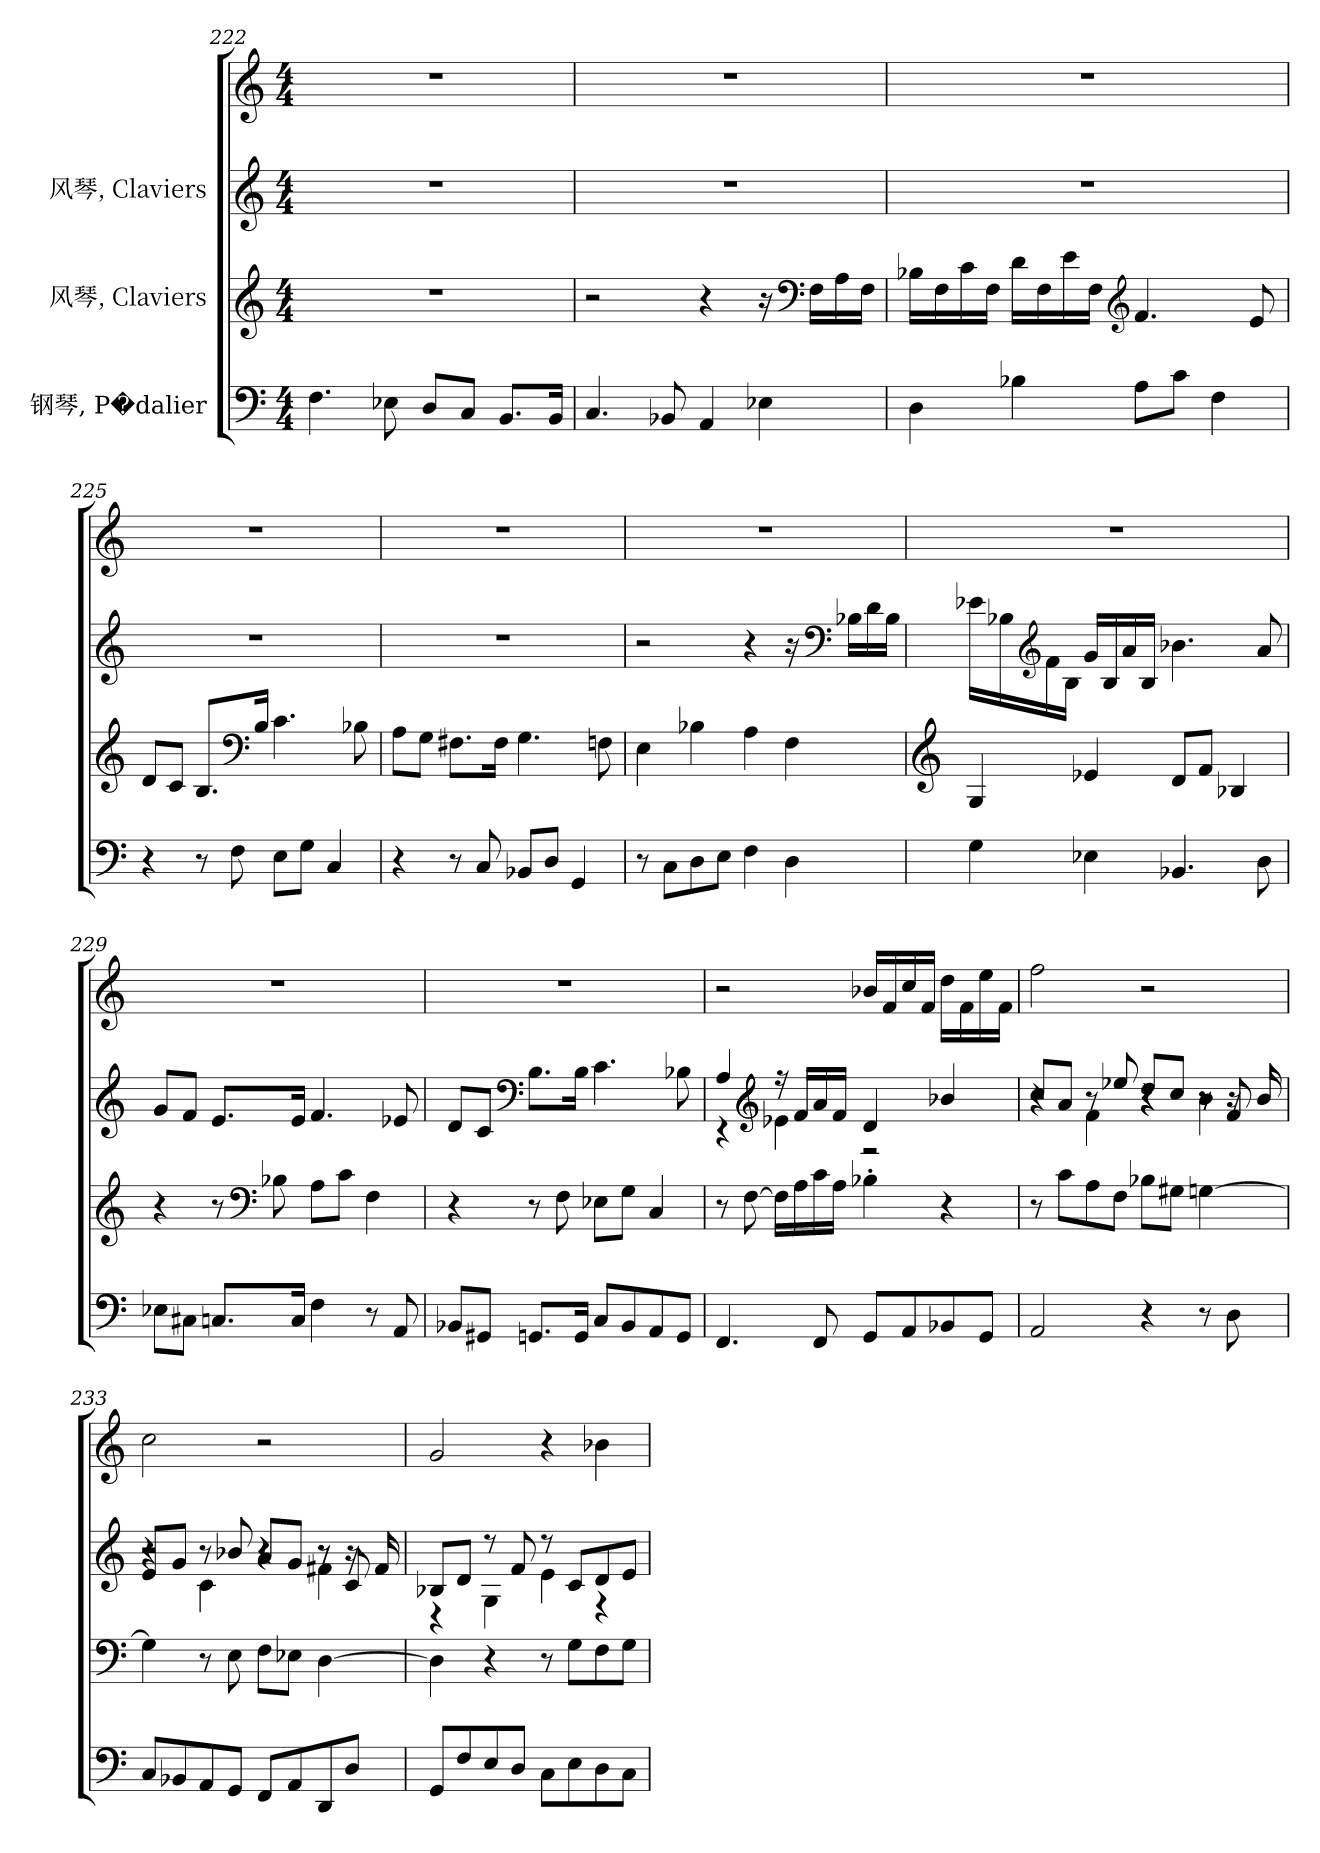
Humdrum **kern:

**kern	**kern	**kern	**kern
*part3	*part2	*part1	*part1
*staff4	*staff3	*staff2	*staff1
*I"钢琴, P�dalier	*I"风琴, Claviers	*I"风琴, Claviers	*
*clefF4	*clefG2	*clefG2	*clefG2
*k[]	*k[]	*k[]	*k[]
*M4/4	*M4/4	*M4/4	*M4/4
=222	=222	=222	=222
4.F\	1r	1r	1r
8E-X\	.	.	.
8D/L	.	.	.
8C/J	.	.	.
8.BB/L	.	.	.
16BB/Jk	.	.	.
=223	=223	=223	=223
4.C/	2r	1r	1r
8BB-X/	.	.	.
4AA/	4r	.	.
4E-X\	16r	.	.
*	*clefF4	*	*
.	16F\LL	.	.
.	16A\	.	.
.	16F\JJ	.	.
=224	=224	=224	=224
4D\	16B-X\LL	1r	1r
.	16F\	.	.
.	16c\	.	.
.	16F\JJ	.	.
4B-X\	16d\LL	.	.
.	16F\	.	.
.	16e\	.	.
.	16F\JJ	.	.
*	*clefG2	*	*
8A\L	4.f/	.	.
8c\J	.	.	.
4F\	.	.	.
.	8e/	.	.
!!LO:PB:g=z
=225	=225	=225	=225
4r	8d/L	1r	1r
.	8c/J	.	.
8r	8.B/L	.	.
8F\	.	.	.
*	*clefF4	*	*
.	16B/Jk	.	.
8E\L	4.c\	.	.
8G\J	.	.	.
4C/	.	.	.
.	8B-X\	.	.
=226	=226	=226	=226
4r	8A\L	1r	1r
.	8G\J	.	.
8r	8.F#X\L	.	.
8C/	.	.	.
.	16F#\Jk	.	.
8BB-X/L	4.G\	.	.
8D/J	.	.	.
4GG/	.	.	.
.	8Fn\	.	.
=227	=227	=227	=227
8r	4E\	2r	1r
8C\L	.	.	.
8D\	4B-X\	.	.
8E\J	.	.	.
4F\	4A\	4r	.
4D\	4F\	16r	.
*	*	*clefF4	*
.	.	16B-X\LL	.
.	.	16d\	.
.	.	16B-\JJ	.
!!LO:LB:g=z
=228	=228	=228	=228
*	*clefG2	*	*
4G\	4G/	16e-X\LL	1r
.	.	16B-X\	.
*	*	*clefG2	*
.	.	16f\	.
.	.	16B-\JJ	.
4E-X\	4e-X/	16g/LL	.
.	.	16B-/	.
.	.	16a/	.
.	.	16B-/JJ	.
4.BB-X/	8d/L	4.b-X\	.
.	8f/J	.	.
.	4B-X/	.	.
8D\	.	8a/	.
=229	=229	=229	=229
8E-X\L	4r	8g/L	1r
8C#X\J	.	8f/J	.
8.Cn/L	8r	8.e/L	.
*	*clefF4	*	*
.	8B-X\	.	.
16C/Jk	.	16e/Jk	.
4F\	8A\L	4.f/	.
.	8c\J	.	.
8r	4F\	.	.
8AA/	.	8e-X/	.
=230	=230	=230	=230
8BB-X/L	4r	8d/L	1r
8GG#X/J	.	8c/J	.
*	*	*clefF4	*
8.GGn/L	8r	8.B\L	.
.	8F\	.	.
16GG/Jk	.	16B\Jk	.
8C/L	8E-X\L	4.c\	.
8BB-/	8G\J	.	.
8AA/	4C/	.	.
8GG/J	.	8B-X\	.
!!LO:LB:g=z
=231	=231	=231	=231
*	*	*^	*
4.FF/	8r	4A/	4r	2r
.	[8F\	.	.	.
*	*	*clefG2	*	*
.	16F\LL]	16r	4e-X\	.
.	16A\	16f/LL	.	.
8FF/	16c\	16a/	.	.
.	16A\JJ	16f/JJ	.	.
8GG/L	4B-X'\	4d/	2r	16b-X/LL
.	.	.	.	16f/
8AA/	.	.	.	16cc/
.	.	.	.	16f/JJ
8BB-X/	4r	4b-X/	.	16dd\LL
.	.	.	.	16f\
8GG/J	.	.	.	16ee\
.	.	.	.	16f\JJ
=232	=232	=232	=232	=232
*	*	*	*^	*
2AA/	8r	8cc/L	4r	2r	2ff\
.	8c\L	8a/J	.	.	.
.	8A\	8r	4f\	.	.
.	8F\J	8ee-X/	.	.	.
4r	8B-X\L	8dd/L	4r	4r	2r
.	8G#X\J	8cc/J	.	.	.
8r	[4Gn\	8r	4b\	8r	.
8D\	.	16r	.	8f/	.
.	.	16b/	.	.	.
=233	=233	=233	=233	=233	=233
8C/L	4G\]	8e/L	4r	2r	2cc\
8BB-X/	.	8g/J	.	.	.
8AA/	8r	8r	4c\	.	.
8GG/J	8E\	8b-X/	.	.	.
8FF/L	8F\L	8a/L	4r	4r	2r
8AA/	8E-X\J	8g/J	.	.	.
8DD/	[4D\	8r	4f#X\	8r	.
8D/J	.	16r	.	8c/	.
.	.	16f#/	.	.	.
*	*	*	*v	*v	*
!!LO:PB:g=z
=234	=234	=234	=234	=234
8GG/L	4D\]	8B-X/L	4r	2g/
8F/	.	8d/J	.	.
8E/	4r	8r	4G\	.
8D/J	.	8f/	.	.
8C\L	8r	8r	4e\	4r
8E\	8G\L	8c/L	.	.
8D\	8F\	8d/	4r	4b-X\
8C\J	8G\J	8e/J	.	.
*	*	*v	*v	*
=	=	=	=
*-	*-	*-	*-
